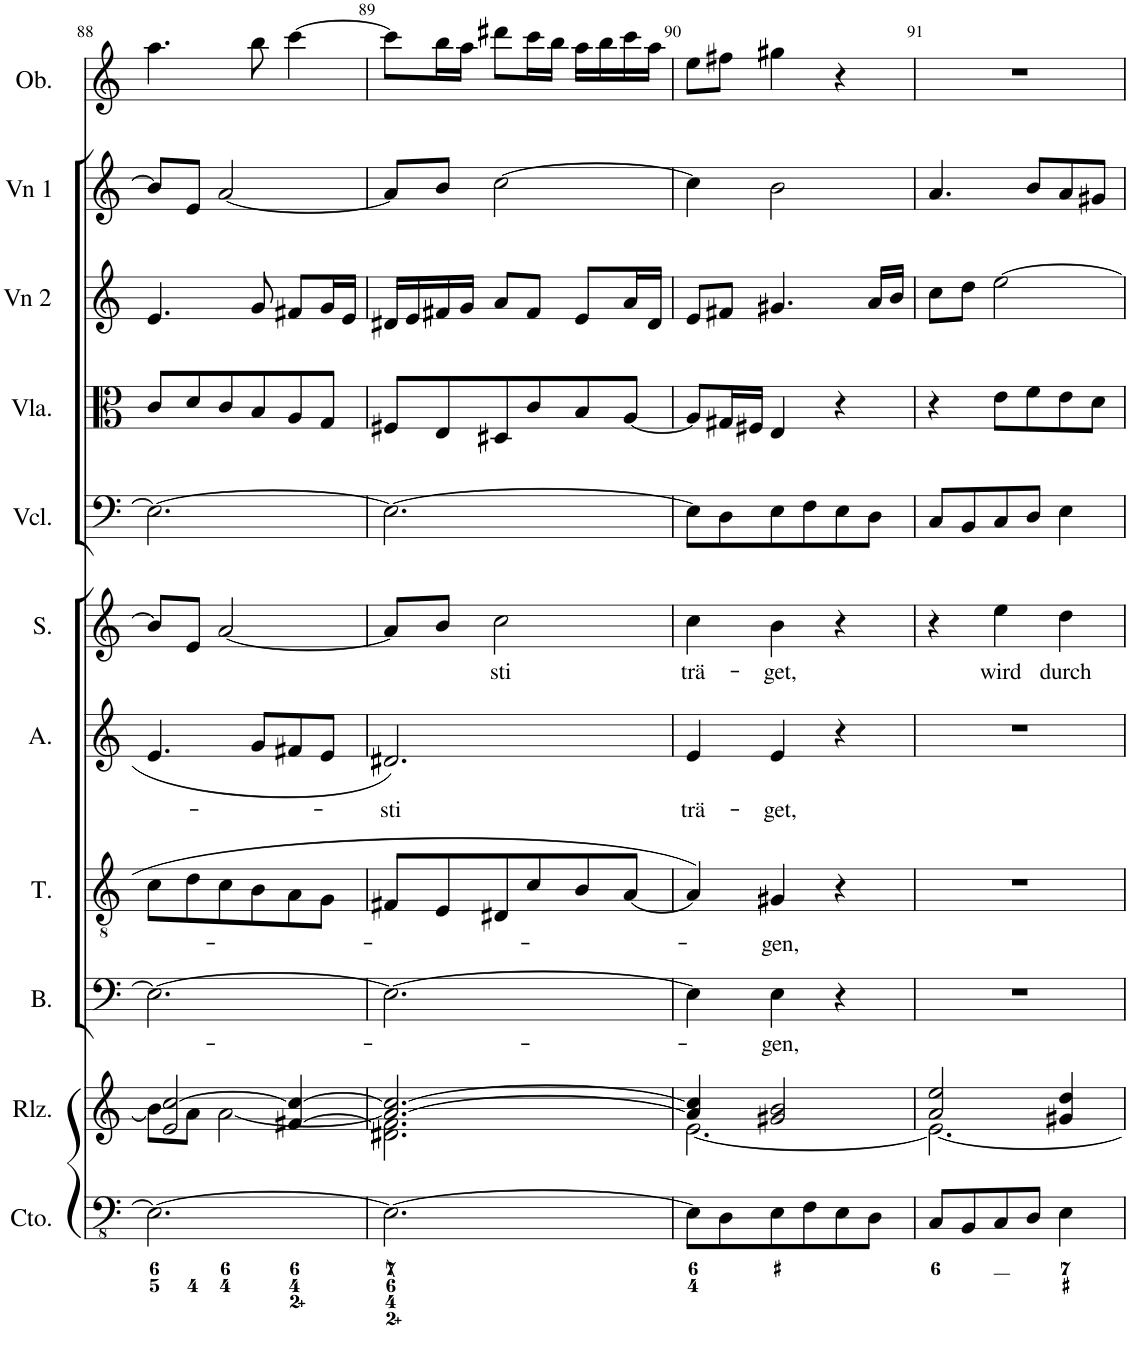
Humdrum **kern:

**kern	**kern	**kern	**text	**kern	**text	**kern	**text	**kern	**text	**kern	**kern	**kern	**kern	**kern	**kern	**kern
*part13	*part12	*part11	*part11	*part10	*part10	*part9	*part9	*part8	*part8	*part7	*part6	*part5	*part4	*part3	*part2	*part1
*staff13	*staff12	*staff11	*staff11	*staff10	*staff10	*staff9	*staff9	*staff8	*staff8	*staff7	*staff6	*staff5	*staff4	*staff3	*staff2	*staff1
*I"Continuo	*I"Rlzn.	*I"Bass	*	*I"Tenor	*	*I"Alto	*	*I"Soprano	*	*I"Contrabass	*I"'Cello/Cb	*I"Viola	*I"Violin 2	*I"Violin 1	*I"OboeXEQ	*I"Oboe
*I'Cto.	*I'Rlz.	*I'B.	*	*I'T.	*	*I'A.	*	*I'S.	*	*I'Cb	*	*I'Vla.	*I'Vn 2	*I'Vn 1	*I'Ob	*I'Ob.
!!LO:PB:g=z
*clefFv4	*clefG2	*clefF4	*	*clefGv2	*	*clefG2	*	*clefG2	*	*clefFv4	*clefF4	*clefC3	*clefG2	*clefG2	*clefG2	*clefG2
*	*	*	*	*	*	*	*	*	*	*Trd7c12	*	*	*	*	*	*
*k[]	*k[]	*k[]	*	*k[]	*	*k[]	*	*k[]	*	*k[]	*k[]	*k[]	*k[]	*k[]	*k[]	*k[]
*M3/4	*M3/4	*M3/4	*	*M3/4	*	*M3/4	*	*M3/4	*	*M3/4	*M3/4	*M3/4	*M3/4	*M3/4	*M3/4	*M3/4
=88	=88	=88	=88	=88	=88	=88	=88	=88	=88	=88	=88	=88	=88	=88	=88	=88
*	*^	*	*	*	*	*	*	*	*	*	*	*	*	*	*	*
2.EE\_	2e/ [2cc/	8b\L]	2.E\_	.	8c\L	.	4.e/	.	8b/L]	.	2.EE_	2.E\_	8c/L	4.e/	8b/L]	4.aa	4.aa\
.	.	8a\J	.	.	8d\	.	.	.	8e/J	.	.	.	8d/	.	8e/J	.	.
.	.	[2a\	.	.	8c\	.	.	.	[2a/	.	.	.	8c/	.	[2a/	.	.
.	.	.	.	.	8B\	.	8g/L	.	.	.	.	.	8B/	8g/	.	8bb	8bb\
.	[4f#X/ 4cc/_	.	.	.	8A\	.	8f#X/	.	.	.	.	.	8A/	8f#X/L	.	[4ccc	[4ccc\
.	.	.	.	.	8G\J	.	8e/J	.	.	.	.	.	8G/J	16g/L	.	.	.
.	.	.	.	.	.	.	.	.	.	.	.	.	.	16e/JJ	.	.	.
=89	=89	=89	=89	=89	=89	=89	=89	=89	=89	=89	=89	=89	=89	=89	=89	=89	=89
!	!	!	!	!	!	!	!	!LO:LY:b	!	!	!	!	!	!	!	!	!
2.EE\_	2.a/_ 2.cc/_	2.d#X\ 2.f#\]	2.E\_	.	8F#X/L	.	2.d#X/	-sti	8a/L]	.	2.EE_	2.E\_	8F#X/L	16d#X/LL	8a/L]	8ccc\L]	8ccc\L]
.	.	.	.	.	.	.	.	.	.	.	.	.	.	16e/	.	.	.
.	.	.	.	.	8E/	.	.	.	8b/J	.	.	.	8E/	16f#X/	8b/J	16bb\L	16bb\L
.	.	.	.	.	.	.	.	.	.	.	.	.	.	16g/JJ	.	16aa\JJ	16aa\JJ
!	!	!	!	!	!	!	!	!	!	!LO:LY:b	!	!	!	!	!	!	!
.	.	.	.	.	8D#X/	.	.	.	2cc\	sti	.	.	8D#X/	8a/L	[2cc\	8ddd#X\L	8ddd#X\L
.	.	.	.	.	8c/	.	.	.	.	.	.	.	8c/	8f#/J	.	16ccc\L	16ccc\L
.	.	.	.	.	.	.	.	.	.	.	.	.	.	.	.	16bb\JJ	16bb\JJ
.	.	.	.	.	8B/	.	.	.	.	.	.	.	8B/	8e/L	.	16aa\LL	16aa\LL
.	.	.	.	.	.	.	.	.	.	.	.	.	.	.	.	16bb\J	16bb\
.	.	.	.	.	[8A/J	.	.	.	.	.	.	.	[8A/J	16a/L	.	16ccc\L	16ccc\
.	.	.	.	.	.	.	.	.	.	.	.	.	.	16d#/JJ	.	16aa\JJ	16aa\JJ
=90	=90	=90	=90	=90	=90	=90	=90	=90	=90	=90	=90	=90	=90	=90	=90	=90	=90
!	!	!	!	!	!	!	!	!LO:LY:b	!	!LO:LY:b	!	!	!	!	!	!	!
8EE\L]	4a/] 4cc/]	[2.e\	4E\]	.	4A/]	.	4e/	trä-	4cc\	trä-	8EE/L]	8E\L]	8A/L]	8e/L	4cc\]	8ee\L	8ee\L
8DD\	.	.	.	.	.	.	.	.	.	.	8DD/J	8D\	16G#X/L	8f#X/J	.	8ff#X\J	8ff#X\J
.	.	.	.	.	.	.	.	.	.	.	.	.	16F#X/JJ	.	.	.	.
!	!	!	!	!LO:LY:b	!	!LO:LY:b	!	!LO:LY:b	!	!LO:LY:b	!	!	!	!	!	!	!
8EE\	2g#X/ 2b/	.	4E\	-gen,	4G#X/	-gen,	4e/	-get,	4b\	-get,	8EE/L	8E\	4E/	4.g#X/	2b\	4gg#X	4gg#X\
8FF\	.	.	.	.	.	.	.	.	.	.	8FF/J	8F\	.	.	.	.	.
8EE\	.	.	4r	.	4r	.	4r	.	4r	.	8EE/L	8E\	4r	.	.	4r	4r
8DD\J	.	.	.	.	.	.	.	.	.	.	8DD/J	8D\J	.	16a/LL	.	.	.
.	.	.	.	.	.	.	.	.	.	.	.	.	.	16b/JJ	.	.	.
=91	=91	=91	=91	=91	=91	=91	=91	=91	=91	=91	=91	=91	=91	=91	=91	=91	=91
8CC/L	2a/ 2ee/	2.e\_	2.r	.	2.r	.	2.r	.	4r	.	8CC/L	8C/L	4r	8cc\L	4.a/	2.r	2.r
8BBB/	.	.	.	.	.	.	.	.	.	.	8BBB/J	8BB/	.	8dd\J	.	.	.
!	!	!	!	!	!	!	!	!	!	!LO:LY:b	!	!	!	!	!	!	!
8CC/	.	.	.	.	.	.	.	.	4ee\	wird	8CC/L	8C/	8e\L	[2ee\	.	.	.
8DD/J	.	.	.	.	.	.	.	.	.	.	8DD/J	8D/J	8f\	.	8b/L	.	.
!	!	!	!	!	!	!	!	!	!	!LO:LY:b	!	!	!	!	!	!	!
4EE\	4g#X/ 4dd/	.	.	.	.	.	.	.	4dd\	durch	4EE	4E\	8e\	.	8a/	.	.
.	.	.	.	.	.	.	.	.	.	.	.	.	8d\J	.	8g#X/J	.	.
*	*v	*v	*	*	*	*	*	*	*	*	*	*	*	*	*	*	*
=	=	=	=	=	=	=	=	=	=	=	=	=	=	=	=	=
*-	*-	*-	*-	*-	*-	*-	*-	*-	*-	*-	*-	*-	*-	*-	*-	*-
